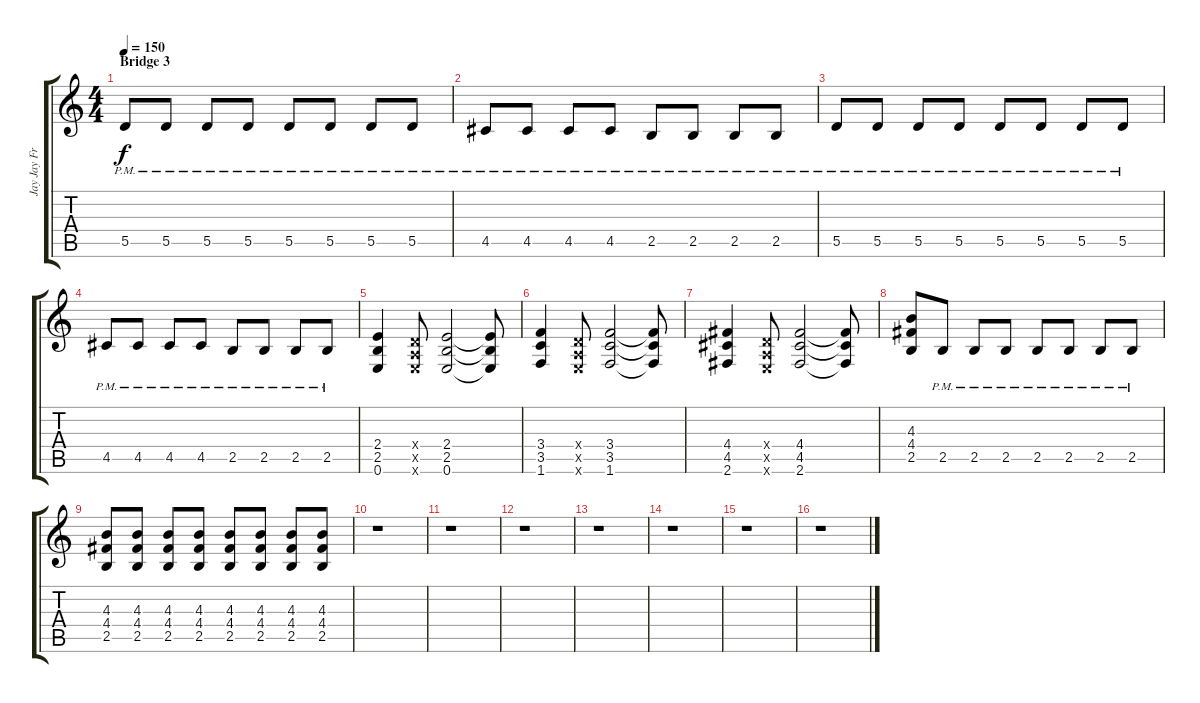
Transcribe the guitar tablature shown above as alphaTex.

\track ("Jay Jay French - Lead/Rhythm" "Jay Jay Fr") {instrument distortionguitar}
\staff {score tabs}
\tuning (E4 B3 G3 D3 A2 E2) {hide}
\ts (4 4)
\section ("" "Bridge 3")
\tempo 150
\clef g2
\ks c
5.5{pm}.8{dy f} 5.5{pm}.8 5.5{pm}.8 5.5{pm}.8 5.5{pm}.8 5.5{pm}.8 5.5{pm}.8 5.5{pm}.8 |
4.5{pm}.8 4.5{pm}.8 4.5{pm}.8 4.5{pm}.8 2.5{pm}.8 2.5{pm}.8 2.5{pm}.8 2.5{pm}.8 |
5.5{pm}.8 5.5{pm}.8 5.5{pm}.8 5.5{pm}.8 5.5{pm}.8 5.5{pm}.8 5.5{pm}.8 5.5{pm}.8 |
4.5{pm}.8 4.5{pm}.8 4.5{pm}.8 4.5{pm}.8 2.5{pm}.8 2.5{pm}.8 2.5{pm}.8 2.5{pm}.8 |
(2.4 2.5 0.6).4 (0.4{x} 0.5{x} 0.6{x}).8 (2.4 2.5 0.6).2 (2.4{t} 2.5{t} 0.6{t}).8 |
(3.4 3.5 1.6).4 (0.4{x} 0.5{x} 0.6{x}).8 (3.4 3.5 1.6).2 (3.4{t} 3.5{t} 1.6{t}).8 |
(4.4 4.5 2.6).4 (0.4{x} 0.5{x} 0.6{x}).8 (4.4 4.5 2.6).2 (4.4{t} 4.5{t} 2.6{t}).8 |
(4.3 4.4 2.5).8 2.5{pm}.8 2.5{pm}.8 2.5{pm}.8 2.5{pm}.8 2.5{pm}.8 2.5{pm}.8 2.5{pm}.8 |
(4.3 4.4 2.5).8 (4.3 4.4 2.5).8 (4.3 4.4 2.5).8 (4.3 4.4 2.5).8 (4.3 4.4 2.5).8 (4.3 4.4 2.5).8 (4.3 4.4 2.5).8 (4.3 4.4 2.5).8 |
r.1 |
r.1 |
r.1 |
r.1 |
r.1 |
r.1 |
r.1
